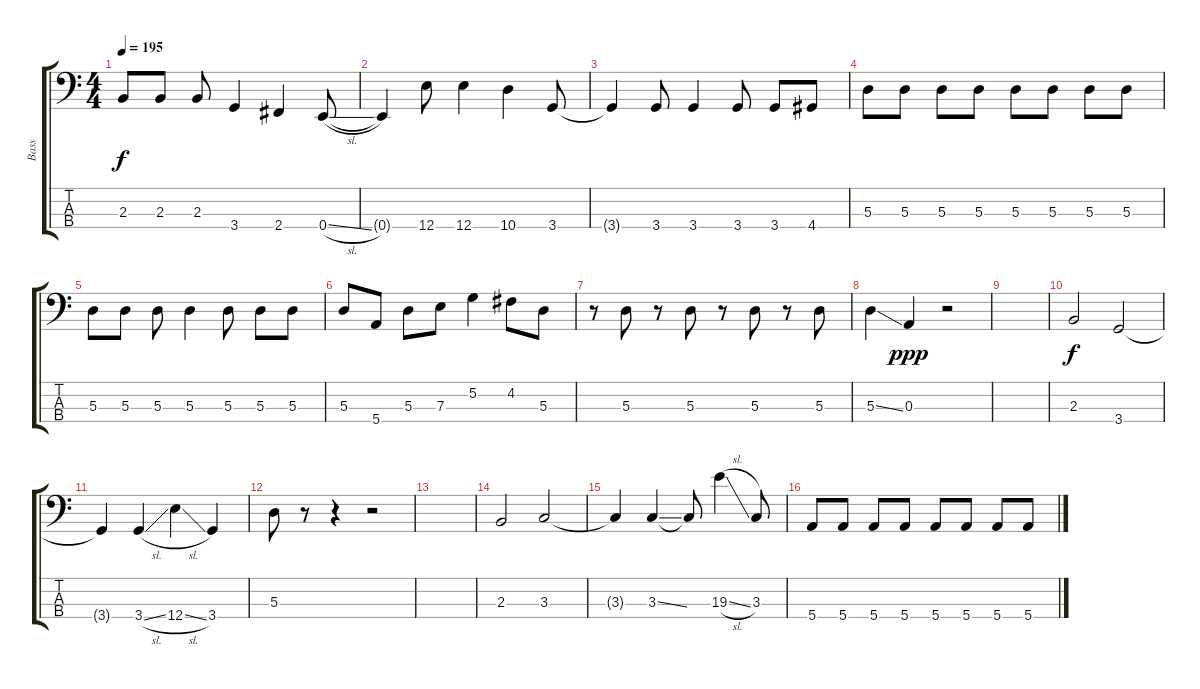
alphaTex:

\track ("Bass" "Bass") {instrument electricbasspick}
\staff {score tabs}
\tuning (G2 D2 A1 E1) {hide}
\ts (4 4)
\tempo 195
\clef f4
\ks c
2.3{t}.8{dy f} 2.3.8 2.3.8 3.4.4 2.4.4 0.4{sl}.8 |
\section ("" "")
0.4{t}.4 12.4.8 12.4.4 10.4.4 3.4.8 |
3.4{t}.4 3.4.8 3.4.4 3.4.8 3.4.8 4.4.8 |
5.3.8 5.3.8 5.3.8 5.3.8 5.3.8 5.3.8 5.3.8 5.3.8 |
5.3.8 5.3.8 5.3.8 5.3.4 5.3.8 5.3.8 5.3.8 |
5.3.8 5.4.8 5.3.8 7.3.8 5.2.4 4.2.8 5.3.8 |
r.8 5.3.8 r.8 5.3.8 r.8 5.3.8 r.8 5.3.8 |
\section ("" "")
5.3{ss}.4 0.3.4{dy ppp} r.2 |
|
2.3.2{dy f} 3.4.2 |
3.4{t}.4 3.4{sl}.4 12.4{sl}.4 3.4.4 |
5.3.8 r.8 r.4 r.2 |
|
2.3.2 3.3.2 |
3.3{t}.4 3.3{ss}.4 3.3{t}.8 19.3{sl}.4 3.3.8 |
\section ("" "")
5.4.8 5.4.8 5.4.8 5.4.8 5.4.8 5.4.8 5.4.8 5.4.8
